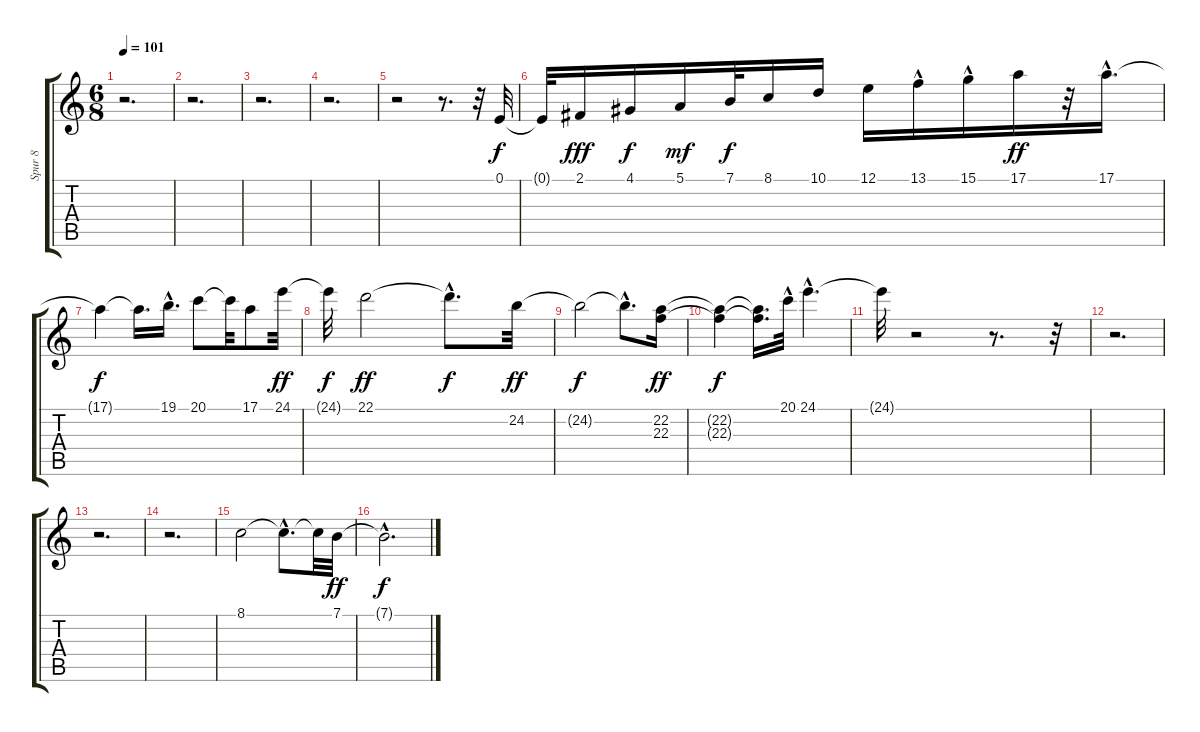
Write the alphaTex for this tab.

\track ("Spur 8" "Spur 8") {instrument stringensemble2}
\staff {score tabs}
\tuning (E4 B3 G3 D3 A2 E2) {hide}
\ts (6 8)
\tempo 101
\clef g2
\ks c
r.2{d dy f} |
r.2{d} |
r.2{d} |
r.2{d} |
r.2 r.8{d} r.32 0.1.32 |
0.1{t}.32 2.1.16{dy fff} 4.1.16{dy f} 5.1.16{dy mf} 7.1.32{dy f} 8.1.16 10.1.16 12.1.16 13.1{hac}.16 15.1{hac}.16 17.1.16{dy ff} r.32 17.1{hac}.16{d} |
17.1{t}.4{dy f} 17.1{t}.16{d} 19.1{hac}.16{d} 20.1.8 20.1{t}.32 17.1.8 24.1.32{dy ff} |
24.1{t}.32{dy f} 22.1.2{dy ff} 22.1{hac t}.8{d dy f} 24.2.32{dy ff} |
24.2{t}.2{dy f} 24.2{hac t}.8{d} (22.2 22.3).16{dy ff} |
(22.2{t} 22.3{t}).4{dy f} (22.2{t} 22.3{t}).16{d} 20.1{hac}.32 24.1{hac}.4{d} |
24.1{t}.32 r.2 r.8{d} r.32 |
r.2{d} |
r.2{d} |
r.2{d} |
8.1.2 8.1{hac t}.8{d} 8.1{t}.32 7.1.32{dy ff} |
7.1{hac t}.2{d dy f}
